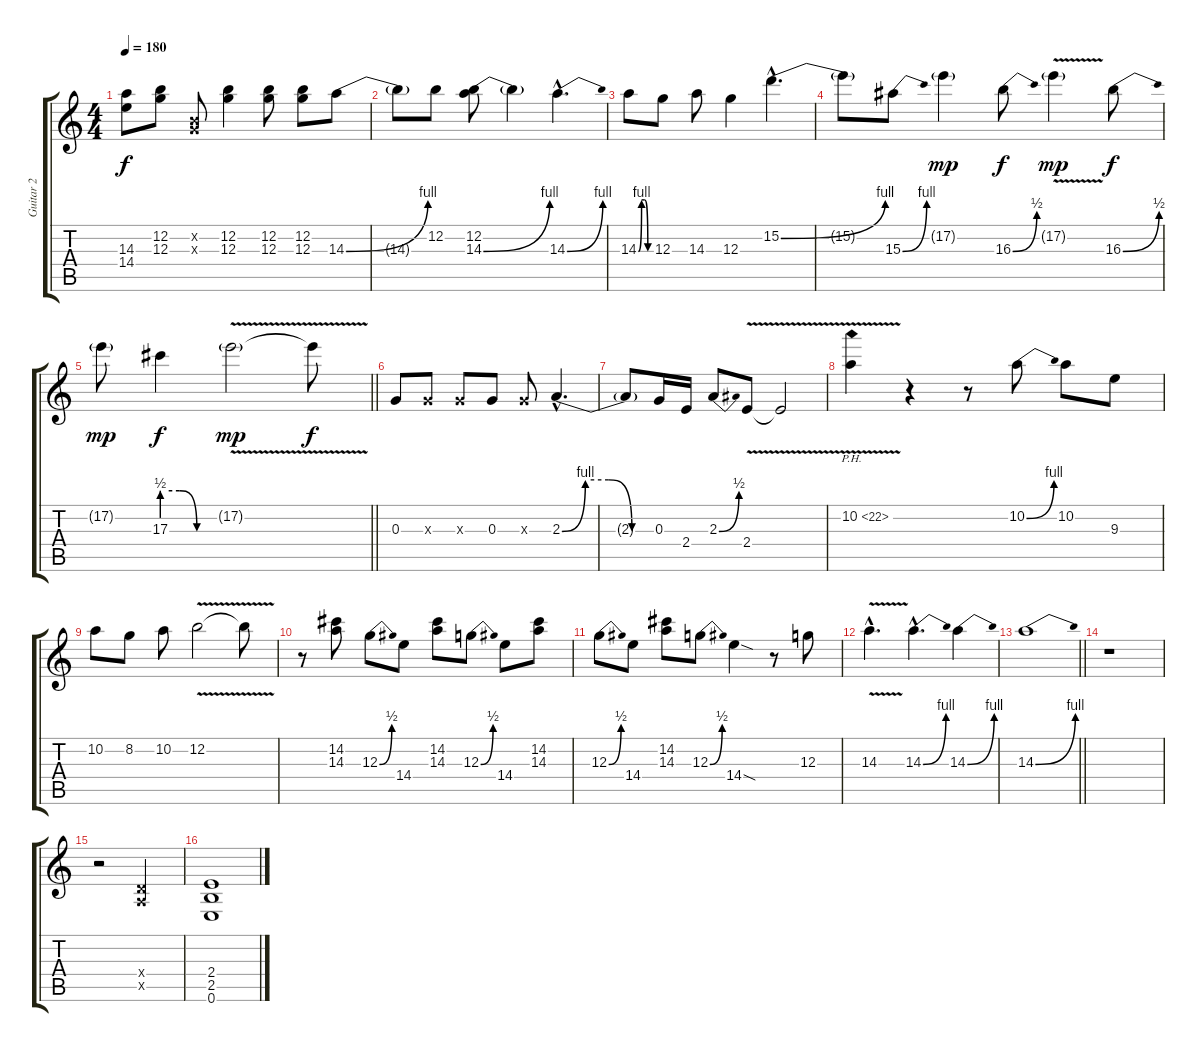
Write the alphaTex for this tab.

\track ("Guitar 2" "Guitar 2") {instrument overdrivenguitar}
\staff {score tabs}
\tuning (E4 B3 G3 D3 A2 E2) {hide}
\ts (4 4)
\tempo 180
\clef g2
\ks c
(14.3 14.4).8{dy f} (12.2 12.3).8 (0.2{x} 0.3{x}).8 (12.2 12.3).4 (12.2 12.3).8 (12.2 12.3).8 14.3{be (bend 0 0 60 4)}.8 |
14.3{t}.8 12.2.8 (12.2 14.3{be (bend 0 0 60 4)}).8 14.3{t}.4 14.3{be (bend 0 0 60 4) hac}.4{d} |
14.3{be (custom 0 0 15 4 30 4 45 0 60 0)}.8 12.3.8 14.3.8 12.3.4 15.2{be (bend 0 0 60 4) hac}.4{d} |
15.2{t}.8 15.3{be (bend 0 0 60 4)}.8 17.2{g}.4{dy mp} 16.3{be (bend 0 0 60 2)}.8{dy f} 17.2{v g}.4{dy mp} 16.3{be (bend 0 0 60 2)}.8{dy f} |
\barLineRight lightlight
17.2{g}.8{dy mp} 17.3{be (custom 0 2 20 2 40 0 60 0)}.4{dy f} 17.2{v g}.2{dy mp} 17.2{t}.8{dy f} |
0.3.8 0.3{x}.8 0.3{x}.8 0.3.8 0.3{x}.8 2.3{be (custom 0 0 15 4 30 4 45 0 60 0) hac}.4{d} |
2.3{t}.8 0.3.16 2.4.16 2.3{be (bend 0 0 60 2)}.8 2.4{v}.8 2.4{t}.2 |
10.2{ph 12 v}.4 r.4 r.8 10.2{be (bend 0 0 60 4)}.8 10.2.8 9.3.8 |
10.2.8 8.2.8 10.2.8 12.2{v}.2 12.2{t}.8 |
r.8 (14.2 14.3).8 12.3{be (bend 0 0 60 2)}.8 14.4.8 (14.2 14.3).8 12.3{be (bend 0 0 60 2)}.8 14.4.8 (14.2 14.3).8 |
12.3{be (bend 0 0 60 2)}.8 14.4.8 (14.2 14.3).8 12.3{be (bend 0 0 60 2)}.8 14.4{sod}.4 r.8 12.3.8 |
14.3{v hac}.4{d} 14.3{be (bend 0 0 60 4) hac}.4{d} 14.3{be (bend 0 0 60 4)}.4 |
\barLineRight lightlight
14.3{be (bend 0 0 60 4)}.1 |
r.1 |
r.2 (0.4{x} 0.5{x}).2 |
(2.4 2.5 0.6).1
